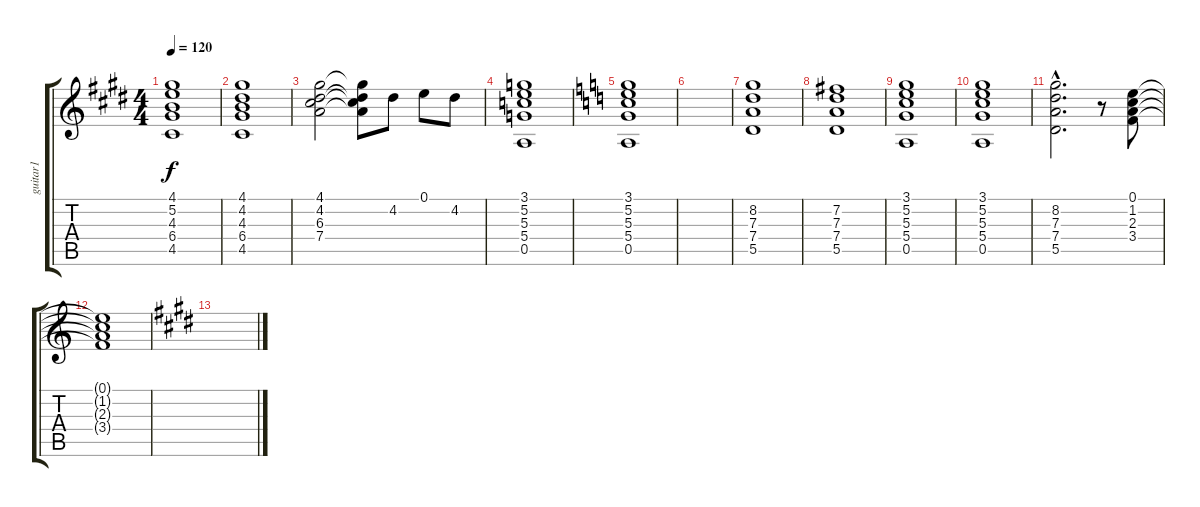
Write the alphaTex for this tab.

\track ("guitar1" "guitar1") {instrument overdrivenguitar}
\staff {score tabs}
\tuning (E4 B3 G3 D3 A2 E2) {hide}
\ts (4 4)
\tempo 120
\clef g2
\ks e
(4.1 5.2 4.3 6.4 4.5).1{dy f} |
(4.1 4.2 4.3 6.4 4.5).1 |
(4.1 4.2 6.3 7.4).2 (4.1{t} 4.2{t} 6.3{t} 7.4{t}).8 4.2.8 0.1.8 4.2.8 |
(3.1 5.2 5.3 5.4 0.5).1 |
\ks c
(3.1 5.2 5.3 5.4 0.5).1 |
|
(8.2 7.3 7.4 5.5).1 |
(7.2 7.3 7.4 5.5).1 |
(3.1 5.2 5.3 5.4 0.5).1 |
(3.1 5.2 5.3 5.4 0.5).1 |
(8.2{hac} 7.3{hac} 7.4{hac} 5.5{hac}).2{d} r.8 (0.1 1.2 2.3 3.4).8 |
(0.1{t} 1.2{t} 2.3{t} 3.4{t}).1 |
\ks e
